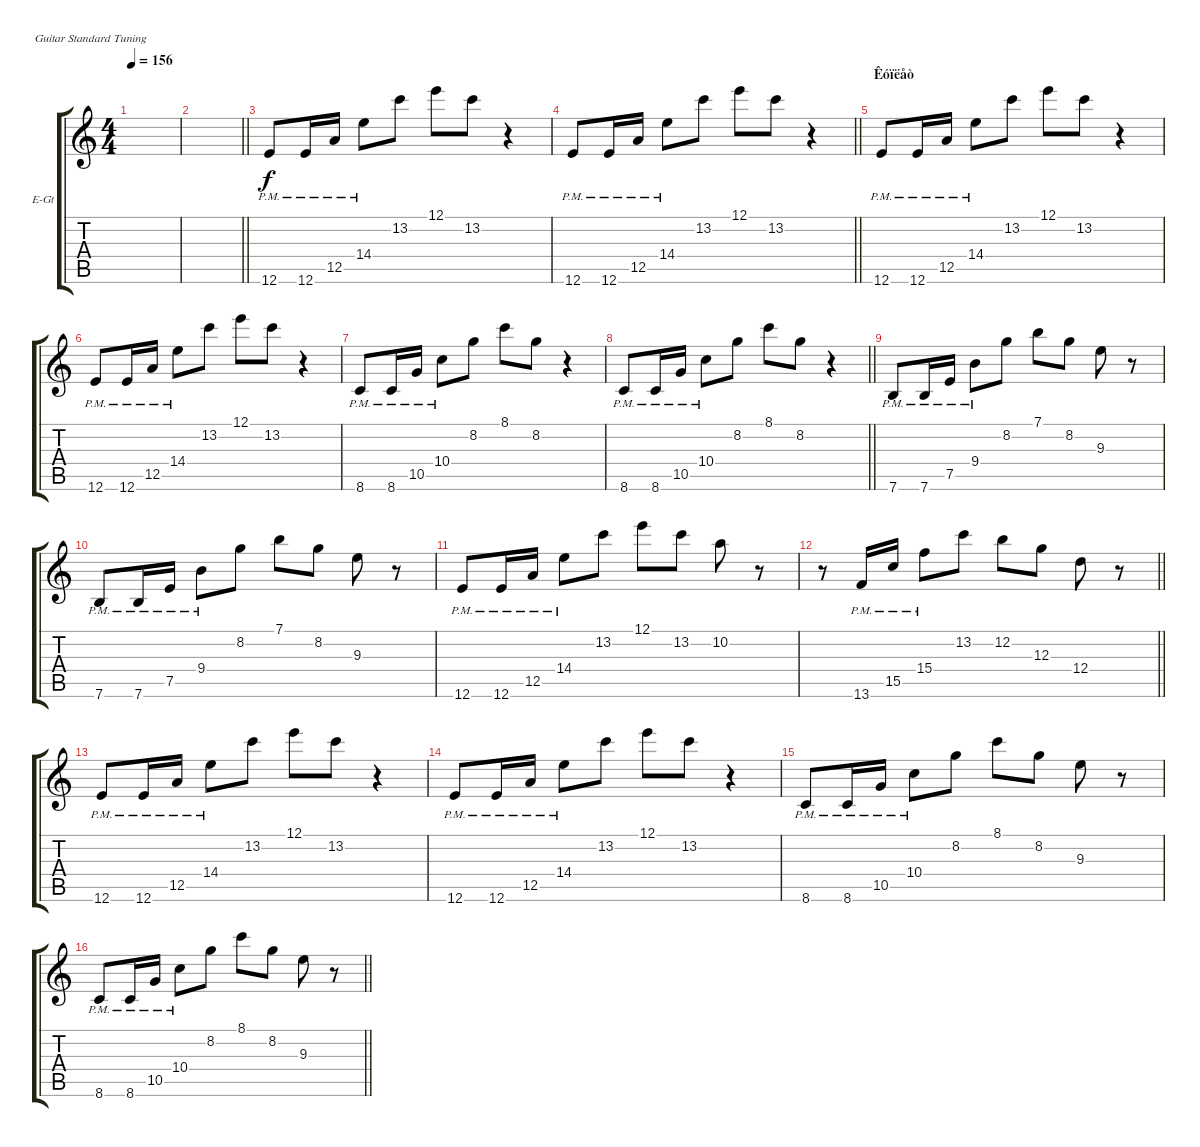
\bracketExtendMode groupsimilarinstruments
\firstSystemTrackNameOrientation horizontal
\otherSystemsTrackNameOrientation horizontal
\track ("Гитара V" "E-Gt") {instrument electricguitarclean}
\staff {score tabs}
\tuning (E4 B3 G3 D3 A2 E2)
\ts (4 4)
\tempo 156
\clef g2
\scale
0.333333
\ks c
|
\scale
0.333333
\barLineRight lightlight
|
\scale
0.333333 12.6{pm}.8 12.6{pm}.16 12.5{pm}.16 14.4{pm}.8 13.2.8 12.1.8 13.2.8 r.4 |
\scale
0.333333
\barLineRight lightlight
12.6{pm}.8 12.6{pm}.16 12.5{pm}.16 14.4{pm}.8 13.2.8 12.1.8 13.2.8 r.4 |
\section ("" "Êóïëåò")
\scale
0.333333 12.6{pm}.8 12.6{pm}.16 12.5{pm}.16 14.4{pm}.8 13.2.8 12.1.8 13.2.8 r.4 |
\scale
0.333333 12.6{pm}.8 12.6{pm}.16 12.5{pm}.16 14.4{pm}.8 13.2.8 12.1.8 13.2.8 r.4 |
\scale
0.333333 8.6{pm}.8 8.6{pm}.16 10.5{pm}.16 10.4{pm}.8 8.2.8 8.1.8 8.2.8 r.4 |
\scale
0.333333
\barLineRight lightlight
8.6{pm}.8 8.6{pm}.16 10.5{pm}.16 10.4{pm}.8 8.2.8 8.1.8 8.2.8 r.4 |
\scale
0.333333 7.6{pm}.8 7.6{pm}.16 7.5{pm}.16 9.4{pm}.8 8.2.8 7.1.8 8.2.8 9.3.8 r.8 |
\scale
0.333333 7.6{pm}.8 7.6{pm}.16 7.5{pm}.16 9.4{pm}.8 8.2.8 7.1.8 8.2.8 9.3.8 r.8 |
\scale
0.333333 12.6{pm}.8 12.6{pm}.16 12.5{pm}.16 14.4{pm}.8 13.2.8 12.1.8 13.2.8 10.2.8 r.8 |
\scale
0.333333
\barLineRight lightlight
r.8 13.6{pm}.16 15.5{pm}.16 15.4{pm}.8 13.2.8 12.2.8 12.3.8 12.4.8 r.8 |
\scale
0.333333 12.6{pm}.8 12.6{pm}.16 12.5{pm}.16 14.4{pm}.8 13.2.8 12.1.8 13.2.8 r.4 |
\scale
0.333333 12.6{pm}.8 12.6{pm}.16 12.5{pm}.16 14.4{pm}.8 13.2.8 12.1.8 13.2.8 r.4 |
\scale
0.333333 8.6{pm}.8 8.6{pm}.16 10.5{pm}.16 10.4{pm}.8 8.2.8 8.1.8 8.2.8 9.3.8 r.8 |
\scale
0.333333
\barLineRight lightlight
8.6{pm}.8 8.6{pm}.16 10.5{pm}.16 10.4{pm}.8 8.2.8 8.1.8 8.2.8 9.3.8 r.8
